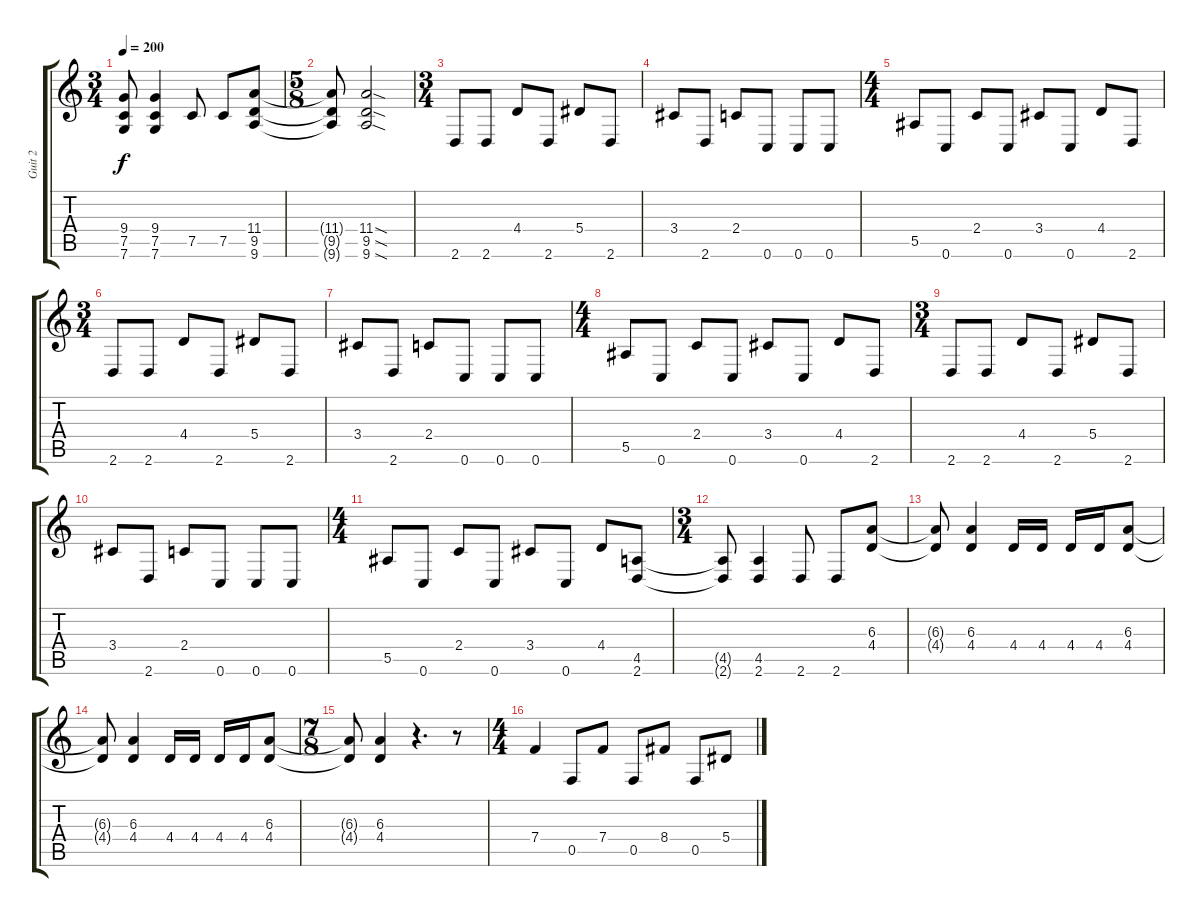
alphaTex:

\track ("Guit 2" "Guit 2") {instrument distortionguitar}
\staff {score tabs}
\tuning (C4 G3 Eb3 Bb2 F2 C2) {hide}
\ts (3 4)
\tempo 200
\clef g2
\ks c
(9.4{t} 7.5{t} 7.6{t}).8{dy f} (9.4 7.5 7.6).4 7.5.8 7.5.8 (11.4 9.5 9.6).8 |
\ts (5 8)
(11.4{t} 9.5{t} 9.6{t}).8 (11.4{sod} 9.5{sod} 9.6{sod}).2 |
\ts (3 4)
2.6.8 2.6.8 4.4.8 2.6.8 5.4.8 2.6.8 |
3.4.8 2.6.8 2.4.8 0.6.8 0.6.8 0.6.8 |
\ts (4 4)
5.5.8 0.6.8 2.4.8 0.6.8 3.4.8 0.6.8 4.4.8 2.6.8 |
\ts (3 4)
2.6.8 2.6.8 4.4.8 2.6.8 5.4.8 2.6.8 |
3.4.8 2.6.8 2.4.8 0.6.8 0.6.8 0.6.8 |
\ts (4 4)
5.5.8 0.6.8 2.4.8 0.6.8 3.4.8 0.6.8 4.4.8 2.6.8 |
\ts (3 4)
2.6.8 2.6.8 4.4.8 2.6.8 5.4.8 2.6.8 |
3.4.8 2.6.8 2.4.8 0.6.8 0.6.8 0.6.8 |
\ts (4 4)
5.5.8 0.6.8 2.4.8 0.6.8 3.4.8 0.6.8 4.4.8 (4.5 2.6).8 |
\ts (3 4)
(4.5{t} 2.6{t}).8 (4.5 2.6).4 2.6.8 2.6.8 (6.3 4.4).8 |
(6.3{t} 4.4{t}).8 (6.3 4.4).4 4.4.16 4.4.16 4.4.16 4.4.16 (6.3 4.4).8 |
(6.3{t} 4.4{t}).8 (6.3 4.4).4 4.4.16 4.4.16 4.4.16 4.4.16 (6.3 4.4).8 |
\ts (7 8)
(6.3{t} 4.4{t}).8 (6.3 4.4).4 r.4{d} r.8 |
\ts (4 4)
7.4.4 0.5.8 7.4.8 0.5.8 8.4.8 0.5.8 5.4.8
